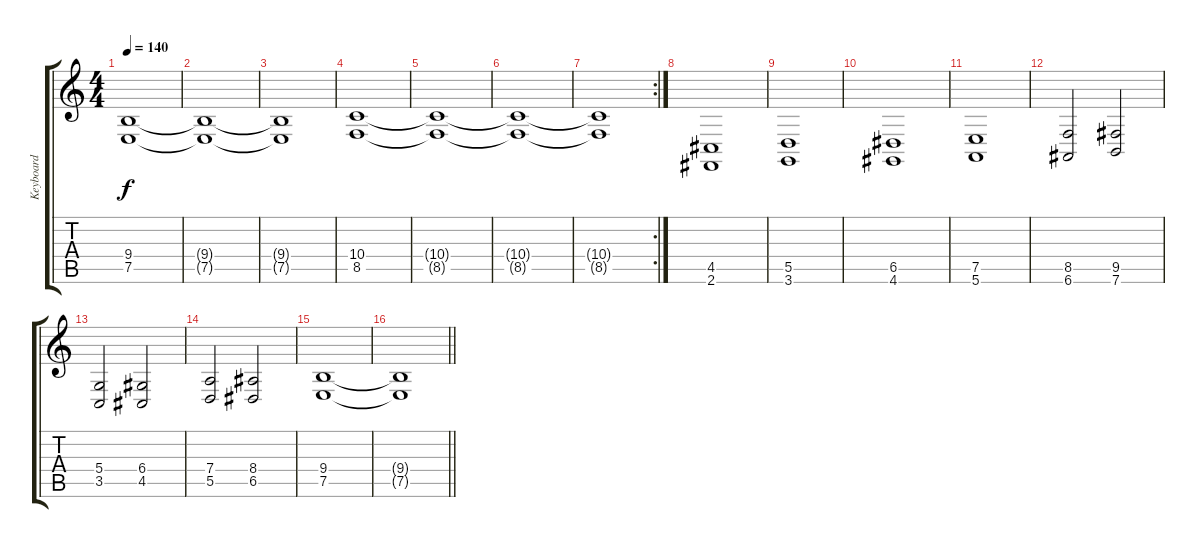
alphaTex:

\track ("Keyboard" "Keyboard") {instrument synthstrings1}
\staff {score tabs}
\tuning (E4 B3 G3 D3 A2 E2) {hide}
\ts (4 4)
\tempo 140
\clef g2
\ks c
(9.4{t} 7.5{t}).1{dy f} |
(9.4{t} 7.5{t}).1 |
(9.4{t} 7.5{t}).1 |
(10.4 8.5).1 |
(10.4{t} 8.5{t}).1 |
(10.4{t} 8.5{t}).1 |
\rc 2
(10.4{t} 8.5{t}).1 |
(4.5 2.6).1 |
(5.5 3.6).1 |
(6.5 4.6).1 |
(7.5 5.6).1 |
(8.5 6.6).2 (9.5 7.6).2 |
(5.4 3.5).2 (6.4 4.5).2 |
(7.4 5.5).2 (8.4 6.5).2 |
(9.4 7.5).1 |
\barLineRight lightlight
(9.4{t} 7.5{t}).1
